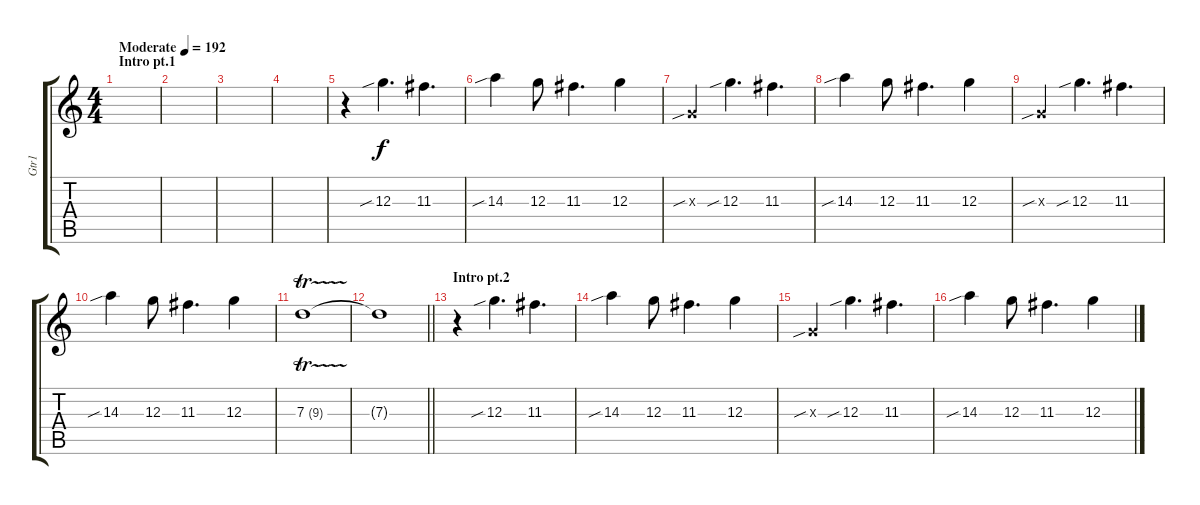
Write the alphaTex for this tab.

\track ("Gtr1" "Gtr1") {instrument overdrivenguitar}
\staff {score tabs}
\tuning (E4 B3 G3 D3 A2 E2) {hide}
\ts (4 4)
\section ("" "Intro pt.1")
\tempo (192 "Moderate")
\clef g2
\ks c
|
|
|
|
r.4 12.3{sib}.4{d} 11.3.4{d} |
14.3{sib}.4 12.3.8 11.3.4{d} 12.3.4 |
0.3{sib x}.4 12.3{sib}.4{d} 11.3.4{d} |
14.3{sib}.4 12.3.8 11.3.4{d} 12.3.4 |
0.3{sib x}.4 12.3{sib}.4{d} 11.3.4{d} |
14.3{sib}.4 12.3.8 11.3.4{d} 12.3.4 |
7.3{tr (9 16)}.1 |
\barLineRight lightlight
7.3{t}.1 |
\section ("" "Intro pt.2")
r.4 12.3{sib}.4{d} 11.3.4{d} |
14.3{sib}.4 12.3.8 11.3.4{d} 12.3.4 |
0.3{sib x}.4 12.3{sib}.4{d} 11.3.4{d} |
14.3{sib}.4 12.3.8 11.3.4{d} 12.3.4
